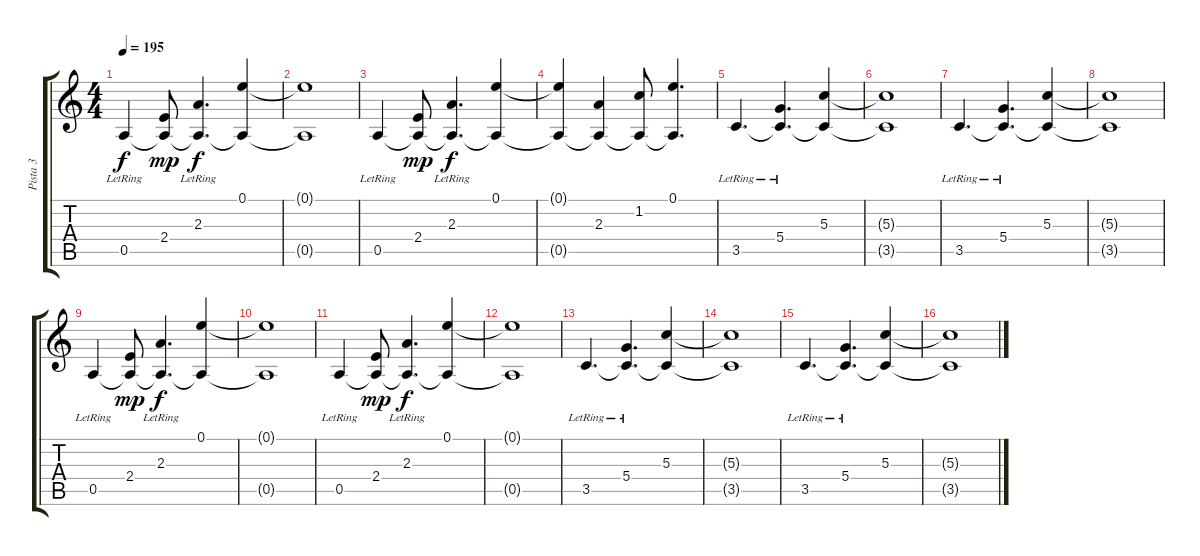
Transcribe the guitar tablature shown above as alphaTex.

\track ("Pista 3" "Pista 3") {instrument electricguitarjazz}
\staff {score tabs}
\tuning (E4 B3 G3 D3 A2 E2) {hide}
\ts (4 4)
\tempo 195
\clef g2
\ks c
0.5{lr}.4{dy f} (2.4 0.5{t}).8{dy mp} (2.3{lr} 0.5{t}).4{d dy f} (0.1 0.5{t}).4 |
(0.1{t} 0.5{t}).1 |
0.5{lr}.4 (2.4 0.5{t}).8{dy mp} (2.3{lr} 0.5{t}).4{d dy f} (0.1 0.5{t}).4 |
(0.1{t} 0.5{t}).4 (2.3 0.5{t}).4 (1.2 0.5{t}).8 (0.1 0.5{t}).4{d} |
3.5{lr}.4{d} (5.4{lr} 3.5{t}).4{d} (5.3 3.5{t}).4 |
(5.3{t} 3.5{t}).1 |
3.5{lr}.4{d} (5.4{lr} 3.5{t}).4{d} (5.3 3.5{t}).4 |
(5.3{t} 3.5{t}).1 |
0.5{lr}.4 (2.4 0.5{t}).8{dy mp} (2.3{lr} 0.5{t}).4{d dy f} (0.1 0.5{t}).4 |
(0.1{t} 0.5{t}).1 |
0.5{lr}.4 (2.4 0.5{t}).8{dy mp} (2.3{lr} 0.5{t}).4{d dy f} (0.1 0.5{t}).4 |
(0.1{t} 0.5{t}).1 |
3.5{lr}.4{d} (5.4{lr} 3.5{t}).4{d} (5.3 3.5{t}).4 |
(5.3{t} 3.5{t}).1 |
3.5{lr}.4{d} (5.4{lr} 3.5{t}).4{d} (5.3 3.5{t}).4 |
(5.3{t} 3.5{t}).1
